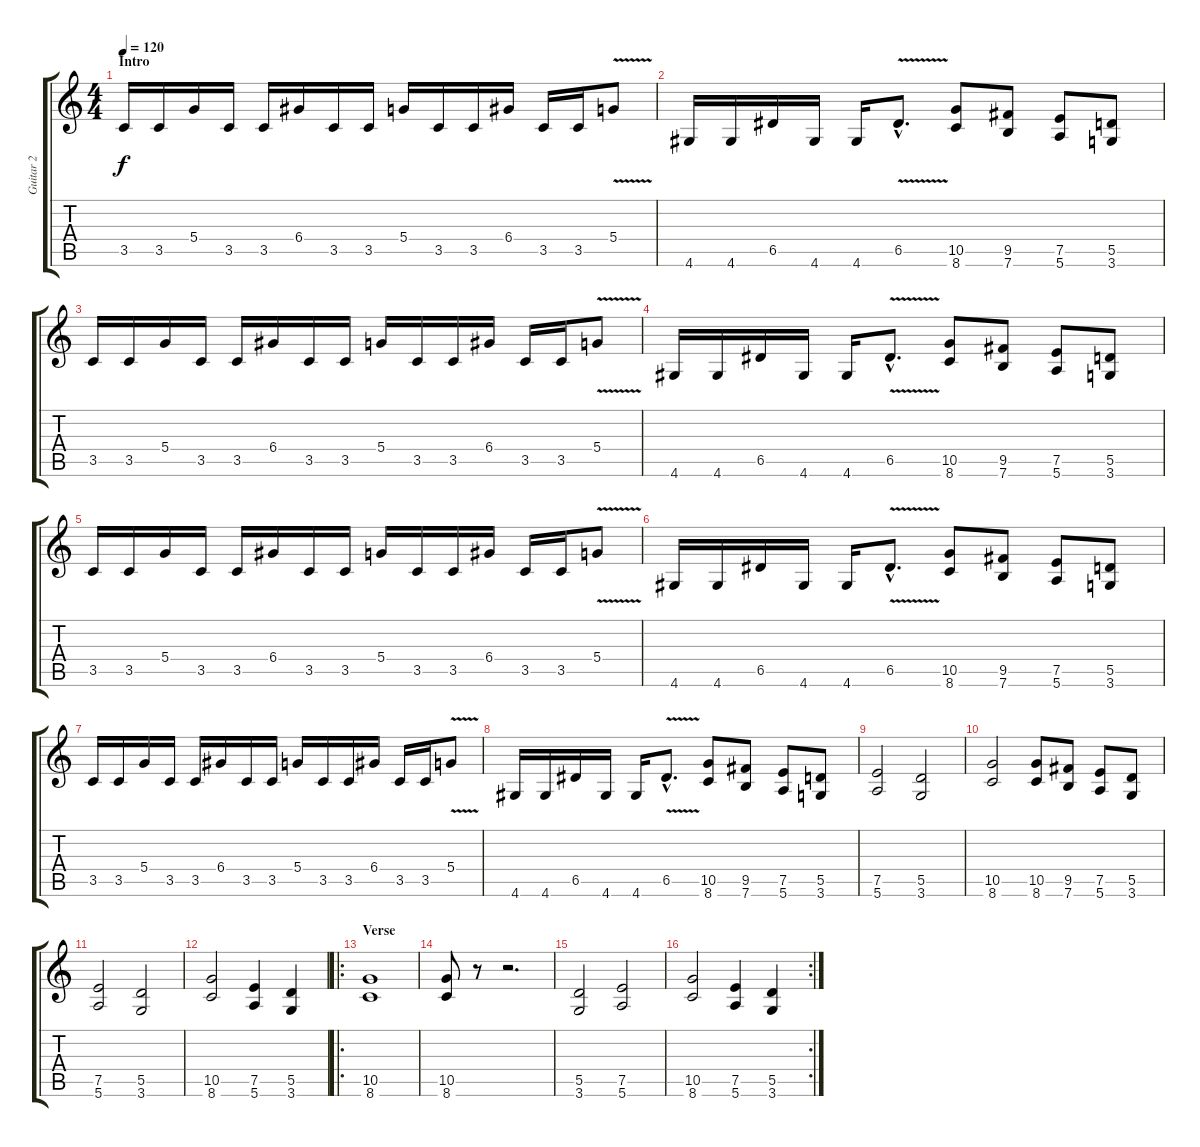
\track ("Guitar 2" "Guitar 2") {instrument distortionguitar}
\staff {score tabs}
\tuning (E4 B3 G3 D3 A2 E2) {hide}
\ts (4 4)
\section ("" "Intro")
\tempo 120
\clef g2
\ks c
3.5.16{dy f instrument distortionguitar} 3.5.16 5.4.16 3.5.16 3.5.16 6.4.16 3.5.16 3.5.16 5.4.16 3.5.16 3.5.16 6.4.16 3.5.16 3.5.16 5.4{v}.8 |
4.6.16 4.6.16 6.5.16 4.6.16 4.6.16 6.5{v hac}.8{d} (10.5 8.6).8 (9.5 7.6).8 (7.5 5.6).8 (5.5 3.6).8 |
3.5.16 3.5.16 5.4.16 3.5.16 3.5.16 6.4.16 3.5.16 3.5.16 5.4.16 3.5.16 3.5.16 6.4.16 3.5.16 3.5.16 5.4{v}.8 |
4.6.16 4.6.16 6.5.16 4.6.16 4.6.16 6.5{v hac}.8{d} (10.5 8.6).8 (9.5 7.6).8 (7.5 5.6).8 (5.5 3.6).8 |
3.5.16 3.5.16 5.4.16 3.5.16 3.5.16 6.4.16 3.5.16 3.5.16 5.4.16 3.5.16 3.5.16 6.4.16 3.5.16 3.5.16 5.4{v}.8 |
4.6.16 4.6.16 6.5.16 4.6.16 4.6.16 6.5{v hac}.8{d} (10.5 8.6).8 (9.5 7.6).8 (7.5 5.6).8 (5.5 3.6).8 |
3.5.16 3.5.16 5.4.16 3.5.16 3.5.16 6.4.16 3.5.16 3.5.16 5.4.16 3.5.16 3.5.16 6.4.16 3.5.16 3.5.16 5.4{v}.8 |
4.6.16 4.6.16 6.5.16 4.6.16 4.6.16 6.5{v hac}.8{d} (10.5 8.6).8 (9.5 7.6).8 (7.5 5.6).8 (5.5 3.6).8 |
(7.5 5.6).2 (5.5 3.6).2 |
(10.5 8.6).2 (10.5 8.6).8 (9.5 7.6).8 (7.5 5.6).8 (5.5 3.6).8 |
(7.5 5.6).2 (5.5 3.6).2 |
(10.5 8.6).2 (7.5 5.6).4 (5.5 3.6).4 |
\ro
\section ("" "Verse")
(10.5 8.6).1 |
(10.5 8.6).8 r.8 r.2{d} |
(5.5 3.6).2 (7.5 5.6).2 |
\rc 2
(10.5 8.6).2 (7.5 5.6).4 (5.5 3.6).4
